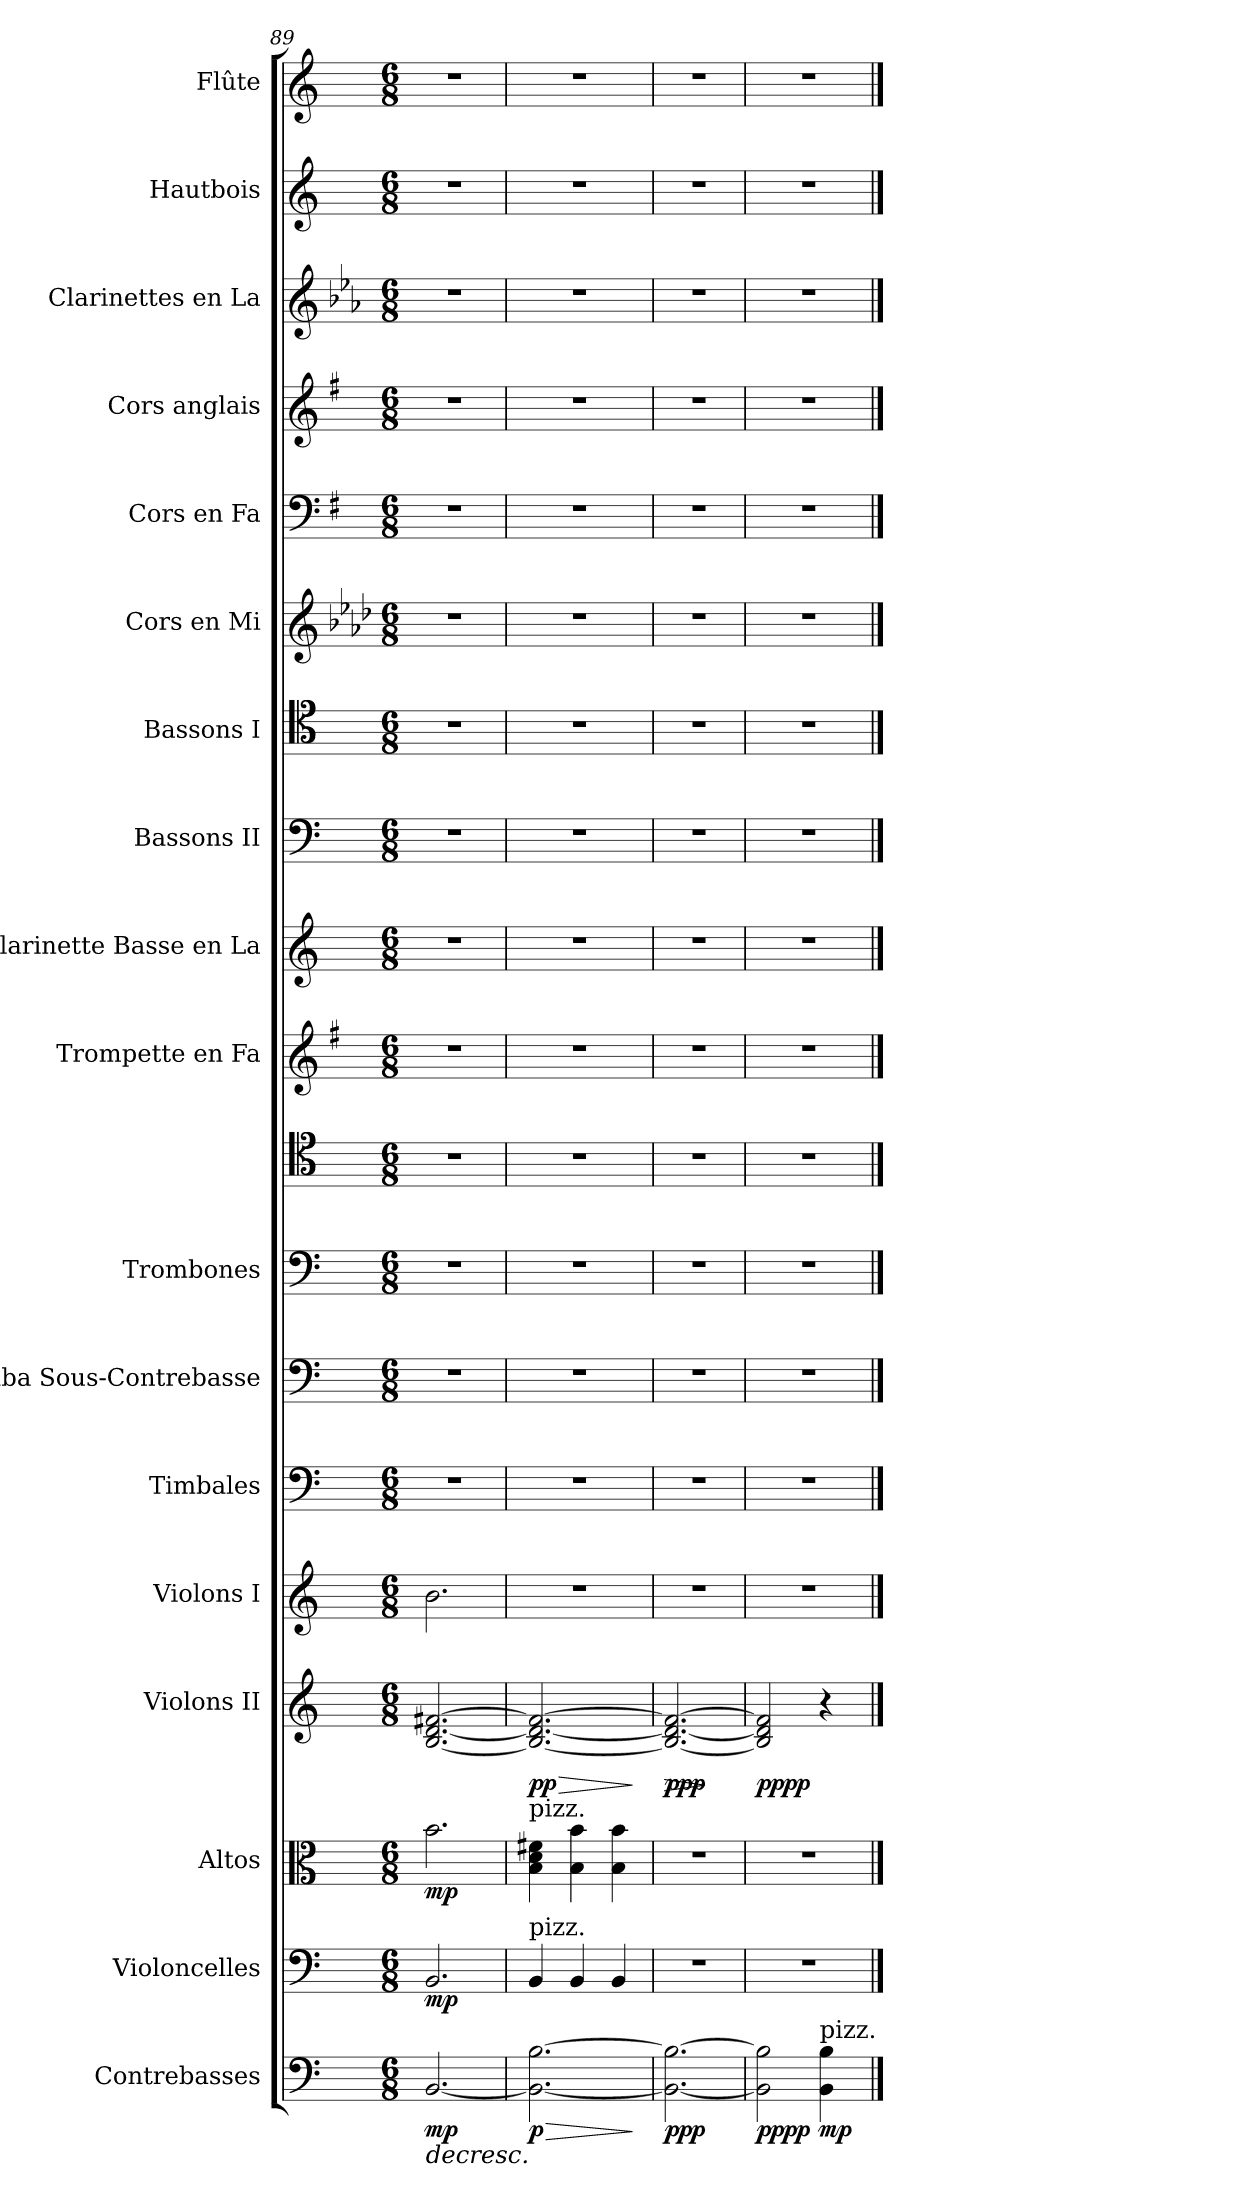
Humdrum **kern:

**kern	**dynam	**kern	**dynam	**kern	**dynam	**kern	**dynam	**kern	**kern	**kern	**kern	**kern	**kern	**kern	**kern	**kern	**kern	**kern	**kern	**kern	**kern	**kern
*part18	*part18	*part17	*part17	*part16	*part16	*part15	*part15	*part14	*part13	*part12	*part11	*part11	*part10	*part9	*part8	*part7	*part6	*part5	*part4	*part3	*part2	*part1
*staff19	*staff19	*staff18	*staff18	*staff17	*staff17	*staff16	*staff16	*staff15	*staff14	*staff13	*staff12	*staff11	*staff10	*staff9	*staff8	*staff7	*staff6	*staff5	*staff4	*staff3	*staff2	*staff1
*I"Contrebasses	*	*I"Violoncelles	*	*I"Altos	*	*I"Violons II	*	*I"Violons I	*I"Timbales	*I"Tuba Sous-Contrebasse	*I"Trombones	*	*I"Trompette en Fa	*I"Clarinette Basse en La	*I"Bassons II	*I"Bassons I	*I"Cors en Mi	*I"Cors en Fa	*I"Cors anglais	*I"Clarinettes en La	*I"Hautbois	*I"Flûte
*I'Cbs.	*	*I'Vlcs	*	*I'Alt.	*	*I'Vlns. II	*	*I'Vlns. I	*I'Timb.	*I'Tu. SCb.	*I'Tbn.	*	*I'Tromp. Fa	*I'Clar. B. La	*I'Bsn. II	*I'Bsn. I	*I'Cors Mi	*I'Cors Fa	*I'C. A.	*I'Clar. La	*I'Htbs.	*I'Fl.
*clefF4	*	*clefF4	*	*clefC3	*	*clefG2	*	*clefG2	*clefF4	*clefF4	*clefF4	*clefC4	*clefG2	*clefG2	*clefF4	*clefC4	*clefG2	*clefF4	*clefG2	*clefG2	*clefG2	*clefG2
*ITrd7c12	*	*	*	*	*	*	*	*	*	*	*	*	*ITrd-3c-5	*ITrd9c15	*	*	*ITrd5c8	*ITrd4c7	*ITrd4c7	*ITrd2c3	*	*
*k[]	*	*k[]	*	*k[]	*	*k[]	*	*k[]	*k[]	*k[]	*k[]	*k[]	*k[]	*k[]	*k[]	*k[]	*k[]	*k[]	*k[]	*k[]	*k[]	*k[]
*M6/8	*	*M6/8	*	*M6/8	*	*M6/8	*	*M6/8	*M6/8	*M6/8	*M6/8	*M6/8	*M6/8	*M6/8	*M6/8	*M6/8	*M6/8	*M6/8	*M6/8	*M6/8	*M6/8	*M6/8
=89	=89	=89	=89	=89	=89	=89	=89	=89	=89	=89	=89	=89	=89	=89	=89	=89	=89	=89	=89	=89	=89	=89
!	!LO:HP:b	!	!	!	!	!	!	!	!	!	!	!	!	!	!	!	!	!	!	!	!	!
!	!LO:DY:n=1:b	!	!LO:DY:b	!	!LO:DY:b	!	!	!	!	!	!	!	!	!	!	!	!	!	!	!	!	!
[2.BBB/	> mp	2.BB/	mp	2.b\	mp	[2.B/ [2.d/ [2.f#X/	.	2.b\	2.r	2.r	2.r	2.r	2.r	2.r	2.r	2.r	2.r	2.r	2.r	2.r	2.r	2.r
=90	=90	=90	=90	=90	=90	=90	=90	=90	=90	=90	=90	=90	=90	=90	=90	=90	=90	=90	=90	=90	=90	=90
!	!	!	!	!LO:TX:a:t=pizz.	!	!	!	!	!	!	!	!	!	!	!	!	!	!	!	!	!	!
!	!	!LO:TX:a:t=pizz.	!	!	!	!	!	!	!	!	!	!	!	!	!	!	!	!	!	!	!	!
!	!LO:HP:b	!	!	!	!	!	!LO:HP:b	!	!	!	!	!	!	!	!	!	!	!	!	!	!	!
!	!LO:DY:n=1:b	!	!	!	!	!	!LO:DY:n=1:b	!	!	!	!	!	!	!	!	!	!	!	!	!	!	!
2.BBB\_ [2.BB\	> p	4BB/	.	4B\ 4d\ 4f#X\	.	2.B/_ 2.d/_ 2.f#/_	> pp	2.r	2.r	2.r	2.r	2.r	2.r	2.r	2.r	2.r	2.r	2.r	2.r	2.r	2.r	2.r
.	.	4BB/	.	4B\ 4b\	.	.	.	.	.	.	.	.	.	.	.	.	.	.	.	.	.	.
.	.	4BB/	.	4B\ 4b\	.	.	.	.	.	.	.	.	.	.	.	.	.	.	.	.	.	.
.	]	.	.	.	.	.	]	.	.	.	.	.	.	.	.	.	.	.	.	.	.	.
=91	=91	=91	=91	=91	=91	=91	=91	=91	=91	=91	=91	=91	=91	=91	=91	=91	=91	=91	=91	=91	=91	=91
!	!LO:DY:b	!	!	!	!	!	!LO:HP:b	!	!	!	!	!	!	!	!	!	!	!	!	!	!	!
!	!	!	!	!	!	!	!LO:DY:n=1:b	!	!	!	!	!	!	!	!	!	!	!	!	!	!	!
2.BBB\_ 2.BB\_	ppp	2.r	.	2.r	.	2.B/_ 2.d/_ 2.f#/_	> ppp	2.r	2.r	2.r	2.r	2.r	2.r	2.r	2.r	2.r	2.r	2.r	2.r	2.r	2.r	2.r
.	]	.	.	.	.	.	]	.	.	.	.	.	.	.	.	.	.	.	.	.	.	.
=92	=92	=92	=92	=92	=92	=92	=92	=92	=92	=92	=92	=92	=92	=92	=92	=92	=92	=92	=92	=92	=92	=92
!	!LO:DY:b	!	!	!	!	!	!LO:DY:b	!	!	!	!	!	!	!	!	!	!	!	!	!	!	!
2BBB\] 2BB\]	pppp	2.r	.	2.r	.	2B/] 2d/] 2f#/]	pppp	2.r	2.r	2.r	2.r	2.r	2.r	2.r	2.r	2.r	2.r	2.r	2.r	2.r	2.r	2.r
!LO:TX:a:t=pizz.	!	!	!	!	!	!	!	!	!	!	!	!	!	!	!	!	!	!	!	!	!	!
!	!LO:DY:b	!	!	!	!	!	!	!	!	!	!	!	!	!	!	!	!	!	!	!	!	!
4BBB\ 4BB\	mp	.	.	.	.	4r	.	.	.	.	.	.	.	.	.	.	.	.	.	.	.	.
==	==	==	==	==	==	==	==	==	==	==	==	==	==	==	==	==	==	==	==	==	==	==
*-	*-	*-	*-	*-	*-	*-	*-	*-	*-	*-	*-	*-	*-	*-	*-	*-	*-	*-	*-	*-	*-	*-
